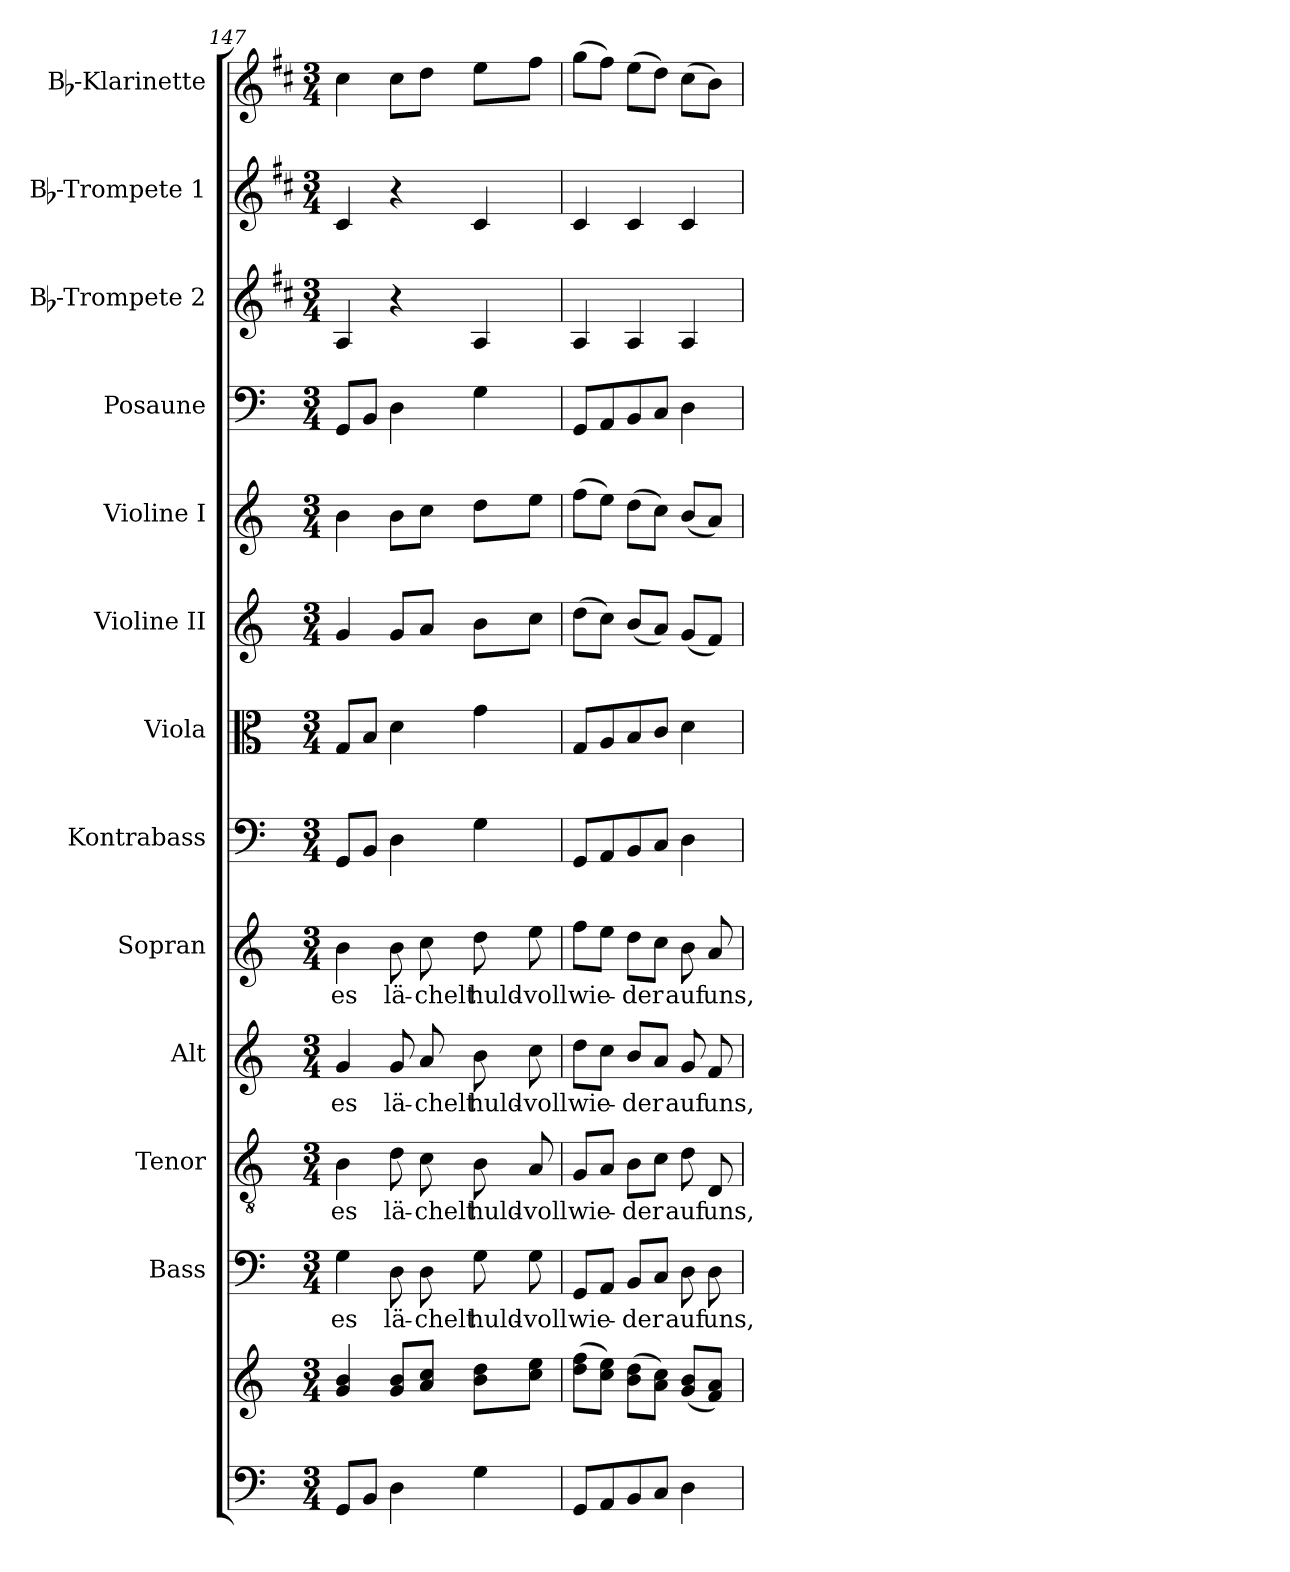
**kern	**kern	**kern	**text	**kern	**text	**kern	**text	**kern	**text	**kern	**kern	**kern	**kern	**kern	**kern	**kern	**kern
*part13	*part13	*part12	*part12	*part11	*part11	*part10	*part10	*part9	*part9	*part8	*part7	*part6	*part5	*part4	*part3	*part2	*part1
*staff14	*staff13	*staff12	*staff12	*staff11	*staff11	*staff10	*staff10	*staff9	*staff9	*staff8	*staff7	*staff6	*staff5	*staff4	*staff3	*staff2	*staff1
*	*	*I"Bass	*	*I"Tenor	*	*I"Alt	*	*I"Sopran	*	*I"Kontrabass	*I"Viola	*I"Violine II	*I"Violine I	*I"Posaune	*I"Bb-Trompete 2	*I"Bb-Trompete 1	*I"Bb-Klarinette
*	*	*I'B.	*	*I'T.	*	*I'A.	*	*I'S.	*	*I'Kb.	*I'Vla.	*I'Vl. II	*I'Vl. I	*I'Pos.	*I'Bb Trp. 2	*I'Bb Trp. 1	*I'Bb Kl.
*clefF4	*clefG2	*clefF4	*	*clefGv2	*	*clefG2	*	*clefG2	*	*clefF4	*clefC3	*clefG2	*clefG2	*clefF4	*clefG2	*clefG2	*clefG2
*	*	*	*	*	*	*	*	*	*	*ITrd7c12	*	*	*	*	*ITrd1c2	*ITrd1c2	*ITrd1c2
*k[]	*k[]	*k[]	*	*k[]	*	*k[]	*	*k[]	*	*k[]	*k[]	*k[]	*k[]	*k[]	*k[]	*k[]	*k[]
*C:	*C:	*C:	*	*C:	*	*C:	*	*C:	*	*C:	*C:	*C:	*C:	*C:	*C:	*C:	*C:
*M3/4	*M3/4	*M3/4	*	*M3/4	*	*M3/4	*	*M3/4	*	*M3/4	*M3/4	*M3/4	*M3/4	*M3/4	*M3/4	*M3/4	*M3/4
=147	=147	=147	=147	=147	=147	=147	=147	=147	=147	=147	=147	=147	=147	=147	=147	=147	=147
!	!	!	!LO:LY:b	!	!LO:LY:b	!	!LO:LY:b	!	!LO:LY:b	!	!	!	!	!	!	!	!
8GG/L	4g/ 4b/	4G\	es	4B\	es	4g/	es	4b\	es	8GGG/L	8G/L	4g/	4b\	8GG/L	4G/	4B/	4b\
8BB/J	.	.	.	.	.	.	.	.	.	8BBB/J	8B/J	.	.	8BB/J	.	.	.
!	!	!	!LO:LY:b	!	!LO:LY:b	!	!LO:LY:b	!	!LO:LY:b	!	!	!	!	!	!	!	!
4D\	8g/ 8b/L	8D\	lä-	8d\	lä-	8g/	lä-	8b\	lä-	4DD\	4d\	8g/L	8b\L	4D\	4r	4r	8b\L
!	!	!	!LO:LY:b	!	!LO:LY:b	!	!LO:LY:b	!	!LO:LY:b	!	!	!	!	!	!	!	!
.	8a/ 8cc/J	8D\	-chelt	8c\	-chelt	8a/	-chelt	8cc\	-chelt	.	.	8a/J	8cc\J	.	.	.	8cc\J
!	!	!	!LO:LY:b	!	!LO:LY:b	!	!LO:LY:b	!	!LO:LY:b	!	!	!	!	!	!	!	!
4G\	8b\ 8dd\L	8G\	huld-	8B\	huld-	8b\	huld-	8dd\	huld-	4GG\	4g\	8b\L	8dd\L	4G\	4G/	4B/	8dd\L
!	!	!	!LO:LY:b	!	!LO:LY:b	!	!LO:LY:b	!	!LO:LY:b	!	!	!	!	!	!	!	!
.	8cc\ 8ee\J	8G\	-voll	8A/	-voll	8cc\	-voll	8ee\	-voll	.	.	8cc\J	8ee\J	.	.	.	8ee\J
=148	=148	=148	=148	=148	=148	=148	=148	=148	=148	=148	=148	=148	=148	=148	=148	=148	=148
!	!	!	!LO:LY:b	!	!LO:LY:b	!	!LO:LY:b	!	!LO:LY:b	!	!	!	!	!	!	!	!
8GG/L	(>8dd\ 8ff\L	8GG/L	wie-	8G/L	wie-	8dd\L	wie-	8ff\L	wie-	8GGG/L	8G/L	(>8dd\L	(>8ff\L	8GG/L	4G/	4B/	(>8ff\L
8AA/	8cc\ 8ee\J)	8AA/J	.	8A/J	.	8cc\J	.	8ee\J	.	8AAA/	8A/	8cc\J)	8ee\J)	8AA/	.	.	8ee\J)
!	!	!	!LO:LY:b	!	!LO:LY:b	!	!LO:LY:b	!	!LO:LY:b	!	!	!	!	!	!	!	!
8BB/	(>8b\ 8dd\L	8BB/L	-der	8B\L	-der	8b/L	-der	8dd\L	-der	8BBB/	8B/	(<8b/L	(>8dd\L	8BB/	4G/	4B/	(>8dd\L
8C/J	8a\ 8cc\J)	8C/J	.	8c\J	.	8a/J	.	8cc\J	.	8CC/J	8c/J	8a/J)	8cc\J)	8C/J	.	.	8cc\J)
!	!	!	!LO:LY:b	!	!LO:LY:b	!	!LO:LY:b	!	!LO:LY:b	!	!	!	!	!	!	!	!
4D\	(<8g/ 8b/L	8D\	auf	8d\	auf	8g/	auf	8b\	auf	4DD\	4d\	(<8g/L	(<8b/L	4D\	4G/	4B/	(>8b\L
!	!	!	!LO:LY:b	!	!LO:LY:b	!	!LO:LY:b	!	!LO:LY:b	!	!	!	!	!	!	!	!
.	8f/ 8a/J)	8D\	uns,	8D/	uns,	8f/	uns,	8a/	uns,	.	.	8f/J)	8a/J)	.	.	.	8a\J)
=	=	=	=	=	=	=	=	=	=	=	=	=	=	=	=	=	=
*-	*-	*-	*-	*-	*-	*-	*-	*-	*-	*-	*-	*-	*-	*-	*-	*-	*-
